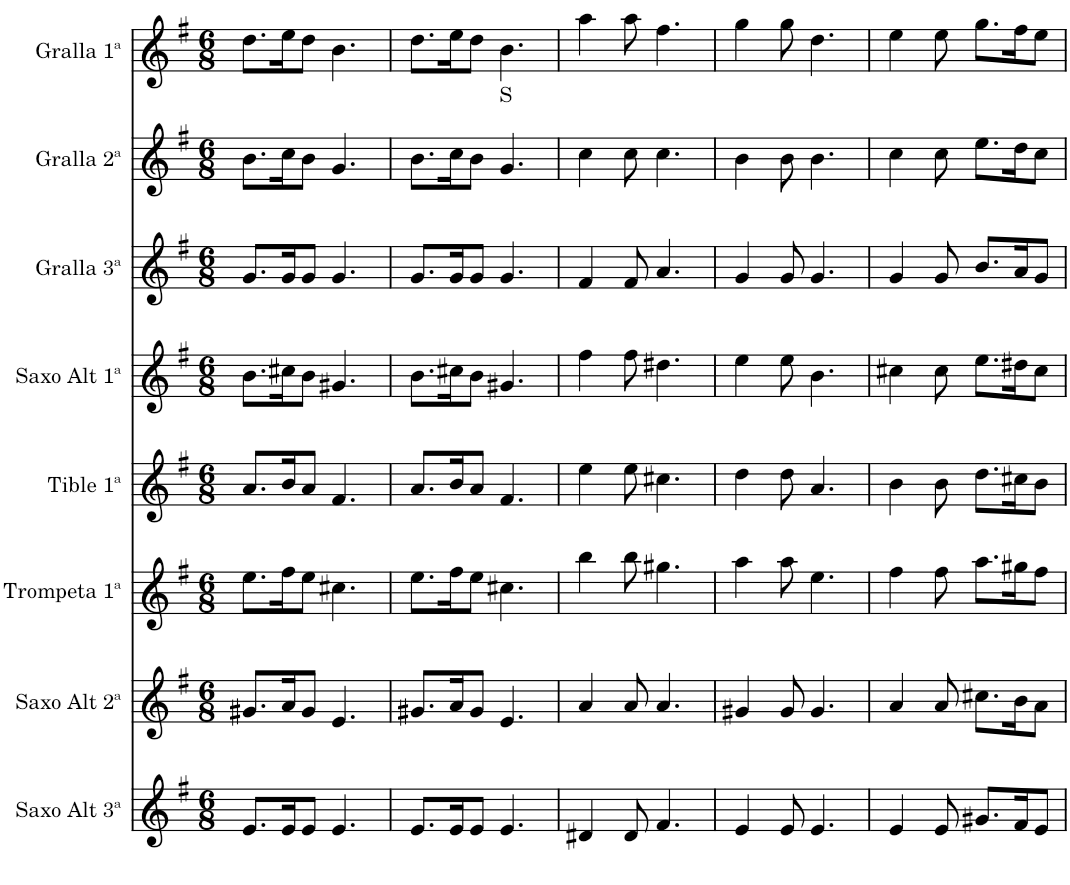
**kern	**kern	**kern	**kern	**kern	**kern	**kern	**kern
*part8	*part7	*part6	*part5	*part4	*part3	*part2	*part1
*staff8	*staff7	*staff6	*staff5	*staff4	*staff3	*staff2	*staff1
*I"Saxo Alt 3ª	*I"Saxo Alt 2ª	*I"Trompeta 1ª	*I"Tible 1ª	*I"Saxo Alt 1ª	*I"Gralla 3ª	*I"Gralla 2ª	*I"Gralla 1ª
*clefG2	*clefG2	*clefG2	*clefG2	*clefG2	*clefG2	*clefG2	*clefG2
*k[f#]	*k[f#]	*k[f#]	*k[f#]	*k[f#]	*k[f#]	*k[f#]	*k[f#]
*M6/8	*M6/8	*M6/8	*M6/8	*M6/8	*M6/8	*M6/8	*M6/8
=1	=1	=1	=1	=1	=1	=1	=1
8.e/L	8.g#X/L	8.ee\L	8.a/L	8.b\L	8.g/L	8.b\L	8.dd\L
16e/K	16a/K	16ff#\K	16b/K	16cc#X\K	16g/K	16cc\K	16ee\K
8e/J	8g#/J	8ee\J	8a/J	8b\J	8g/J	8b\J	8dd\J
4.e/	4.e/	4.cc#X\	4.f#/	4.g#X/	4.g/	4.g/	4.b\
=2	=2	=2	=2	=2	=2	=2	=2
8.e/L	8.g#X/L	8.ee\L	8.a/L	8.b\L	8.g/L	8.b\L	8.dd\L
16e/K	16a/K	16ff#\K	16b/K	16cc#X\K	16g/K	16cc\K	16ee\K
8e/J	8g#/J	8ee\J	8a/J	8b\J	8g/J	8b\J	8dd\J
!	!	!	!	!	!	!	!LO:TX:b:t=S
4.e/	4.e/	4.cc#X\	4.f#/	4.g#X/	4.g/	4.g/	4.b\
=3	=3	=3	=3	=3	=3	=3	=3
4d#X/	4a/	4bb\	4ee\	4ff#\	4f#/	4cc\	4aa\
8d#/	8a/	8bb\	8ee\	8ff#\	8f#/	8cc\	8aa\
4.f#/	4.a/	4.gg#X\	4.cc#X\	4.dd#X\	4.a/	4.cc\	4.ff#\
=4	=4	=4	=4	=4	=4	=4	=4
4e/	4g#X/	4aa\	4dd\	4ee\	4g/	4b\	4gg\
8e/	8g#/	8aa\	8dd\	8ee\	8g/	8b\	8gg\
4.e/	4.g#/	4.ee\	4.a/	4.b\	4.g/	4.b\	4.dd\
=5	=5	=5	=5	=5	=5	=5	=5
4e/	4a/	4ff#\	4b\	4cc#X\	4g/	4cc\	4ee\
8e/	8a/	8ff#\	8b\	8cc#\	8g/	8cc\	8ee\
8.g#X/L	8.cc#X\L	8.aa\L	8.dd\L	8.ee\L	8.b/L	8.ee\L	8.gg\L
16f#/K	16b\K	16gg#X\K	16cc#X\K	16dd#X\K	16a/K	16dd\K	16ff#\K
8e/J	8a\J	8ff#\J	8b\J	8cc#\J	8g/J	8cc\J	8ee\J
=	=	=	=	=	=	=	=
*-	*-	*-	*-	*-	*-	*-	*-
